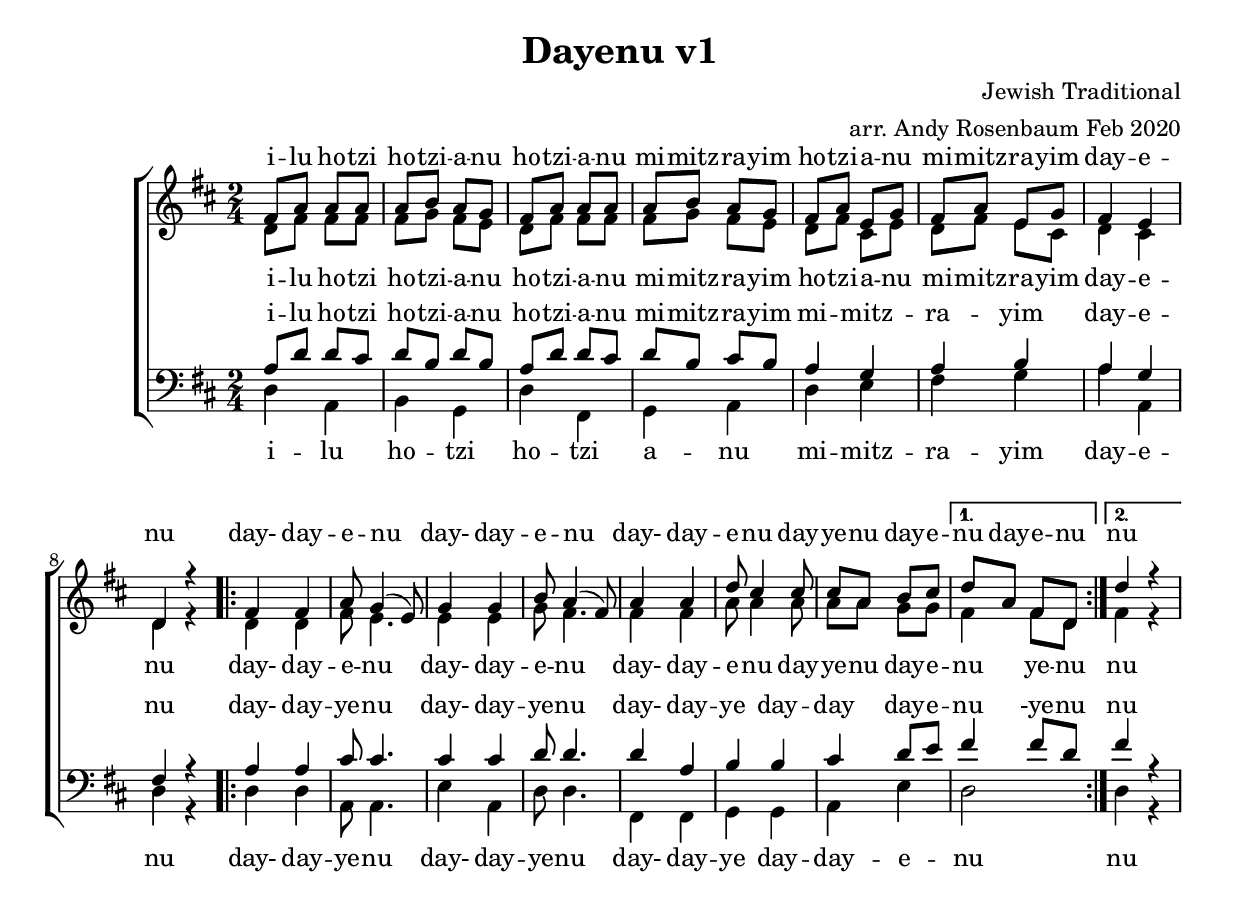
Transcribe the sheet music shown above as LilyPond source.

\version "2.18.2"  % necessary for upgrading to future LilyPond versions.

\header {
	title = "Dayenu v1"
	composer = "Jewish Traditional"
	arranger = "arr. Andy Rosenbaum Feb 2020"
}


\paper {
  top-system-spacing #'basic-distance = #10
  score-system-spacing #'basic-distance = #20
  system-system-spacing #'basic-distance = #20
  last-bottom-spacing #'basic-distance = #10
}

global = {
  \key d \major
  \time 2/4
}

% ===== %
% verse %
% ===== %

sopVerse = \relative d' {
	| fis8 a a a | a b a g 
	| fis a a a  | a b a g 
	| fis a e g  | fis a e g 
	| fis4 e     | d  r |
}

altoVerse = \relative d' {
	| d8 fis fis fis | fis g fis e
	| d fis fis fis  | fis g fis e
	| d fis cis e  | d fis e cis
	| d4 cis         | d  r |
}

tenorVerse = \relative d' {
	| a8 d d cis | d b d b
	| a d d cis | d b cis b
	| a4 g | a b
	| a4 g | fis  r |
}

bassVerse = \relative d {
	| d a | b g
	| d' fis, | g a
	| d e | fis g
	| a a, | d r
}

words = \lyricmode {
	| i -- lu ho -- tzi | ho -- tzi -- a -- nu | ho -- tzi -- a -- nu | mi -- mitz -- ra -- yim | ho -- tzi -- a -- nu | mi -- mitz -- ra -- yim | day -- e -- | nu |
}

tenorWords = \lyricmode {
	| i -- lu ho -- tzi 
	| ho -- tzi -- a -- nu 
	| ho -- tzi -- a -- nu 
	| mi -- mitz -- ra -- yim 
	| mi -- mitz -- 
	| ra -- yim 
	| day -- e -- 
	| nu |
}

bassWords = \lyricmode {
	| i -- lu 
	| ho -- tzi 
	| ho -- tzi 
	| a -- nu 
	| mi -- mitz -- 
	| ra -- yim 
	| day -- e -- 
	| nu |
}

% ====== %
% chorus %
% ====== %

sopChorusCommon = \relative d' {
	| fis4 fis 
	| a8 g4( e8)
	| g4 g
	| b8 a4( fis8)
	| a4 a
	| d8 cis4 cis8
	| cis a b cis |
}


sopChorusEndOne = \relative d'' {
	| d8 a fis d |
}

sopChorusEndTwo = \relative d'' {
	| d4 r4 |
}

altoChorusCommon = \relative d' {
	| d4 d
	| fis8 e4.
	| e4 e
	| g8 fis4.
	| fis4 fis
	| a8 a4 a8
	| a8 a g g |
}

altoChorusEndOne = \relative d' {
	| fis4 fis8 d |
}

altoChorusEndTwo = \relative d' {
	| fis4 r |
}

tenorChorusCommon = \relative d' {
	| a4 a 
	| cis8 cis4.
	| cis4 cis 
	| d8 d4.
	| d4 a 
	| b b 
	| cis d8 e |
}

tenorChorusEndOne = \relative d' {
	| fis4 fis8 d |
}

tenorChorusEndTwo = \relative d' {
	| fis4 r |
}

bassChorusCommon = \relative d {
	| d4 d
	| a8 a4.
	| e'4 a,
	| d8 d4.
	| fis,4 fis
	| g g 
	| a e' |
}

bassChorusEndOne = \relative d {
	| d2 |
}

bassChorusEndTwo = \relative d {
	| d4 r |
}

upperChorusWordsCommon = \lyricmode {
	| day- day -- | e -- nu 
	| day- day -- | e -- nu
	| day- day -- | e -- nu day -- 
	| ye -- nu day -- e -- |
}

sopChorusWordsEndOne = \lyricmode {
	| nu day -- e -- nu |
}

altoChorusWordsEndOne = \lyricmode {
	| nu ye -- nu |
}

upperChorusWordsEndTwo = \lyricmode {
	| nu |
}

lowerChorusWordsCommon = \lyricmode {
	| day- day -- | ye -- nu 
	| day- day -- | ye -- nu
	| day- day -- | ye day -- |
}

tenorChorusWordsCommon = {
	\lowerChorusWordsCommon \lyricmode { | day day -- e -- | }
}

tenorChorusWordsEndOne = \lyricmode {
	| nu -ye -- nu |
}

tenorChorusWordsEndTwo = \lyricmode {
	| nu |
}

bassChorusWordsCommon = {
	\lowerChorusWordsCommon \lyricmode { | day -- e -- | }
}

bassChorusWordsEnd = \lyricmode {
	| nu |
}

% ======== %
% in order %
% ======== %

sop = {
	\sopVerse
	\repeat volta 2 \sopChorusCommon
	\alternative {
		{ \sopChorusEndOne }
		{ \sopChorusEndTwo }
	}
}

alto = {
	\altoVerse
	\repeat volta 2 \altoChorusCommon 
	\alternative {
		{ \altoChorusEndOne }
		{ \altoChorusEndTwo }
	}
}

tenor = {
	\tenorVerse
	\repeat volta 2 \tenorChorusCommon
	\alternative {
		{ \tenorChorusEndOne }
		{ \tenorChorusEndTwo }
	}
}

bass = {
	\bassVerse 
	\repeat volta 2 \bassChorusCommon
	\alternative {
		{ \bassChorusEndOne }
		{ \bassChorusEndTwo }
	}
}

sopWordsAll = {
	\words
	\upperChorusWordsCommon
	\sopChorusWordsEndOne
	\upperChorusWordsEndTwo 
}

altoWordsAll = { 
	\words 
	\upperChorusWordsCommon 
	\altoChorusWordsEndOne 
	\upperChorusWordsEndTwo 
}

tenorWordsAll = { 
	\tenorWords 
	\tenorChorusWordsCommon 
	\tenorChorusWordsEndOne 
	\tenorChorusWordsEndTwo 
}

bassWordsAll = { 
	\bassWords 
	\bassChorusWordsCommon 
	\bassChorusWordsEnd  
	\bassChorusWordsEnd 
}

mainChorusOne = \relative c' {
	| e8 e e e e e | e d8. c16 b4 b8 | d8 d d d d d | d c8. b16 a4 a8 |
}

mainChorusOneLow = \relative c {
	| e8 e e e e e | e d8. c16 b4 b8 | d8 d d d d d | d c8. b16 a4 a8 |
}

% above chorus options

aboveChorusOneA = \relative c'' {
	| a8 a a a a a | a g8. f16 e4 e8 | f8 f f e e e | e fis8. gis16 a4 a8 |
}

aboveChorusOneB = \relative c'' {
	| a8 a a a a a | gis gis8. gis16 gis4 gis8 | f8 f f e e e | e fis8. gis16 a4 a8 |
}

aboveChorusOneC = \relative c'' {
	| a8 a a a a a | gis gis8. gis16 gis4 gis8 | f8 f f e e e | f e8. d16 c4 c8 |
}

aboveChorusOneD = \relative c'' {
	| a8 a a a a a | gis gis8. gis16 gis4 gis8 | gis8 gis gis f f f | f e8. d16 c4 c8 |
}

% below chorus options

belowChorusOneA = \relative c' {
	| c8 c c c c c | c b8. a16 b4 b8 | b8 b b b b b | b a8. gis16 a4 a8 |
}

belowChorusOneB = \relative c' {
	| c8 c c c c c | c b8. a16 e4 e8 | f8 f f d d d | d e8. f16 e4 e8 |
}

belowChorusOneC = \relative c' {
	| c8 c c c c c | c b8. a16 e4 e8 | f8 f f gis gis gis | f gis8. f16 e4 e8 |
}

belowChorusOneD = \relative c' {
	| c8 c c c c c | c b8. a16 e4 e8 | f8 f f gis gis gis | a gis8. f16 e4 e8 |
}



% bass options

baseChorusOneA = \relative c {
%   | a4. | a4. | b4. | e,4. | b'4. | e,4. | b'4 e,8 | a4. |
%     | a4. | a4. | b4. | e,4. | b'4. | e,4. | e8 fis gis | a4. |
    | a4. a | b e, | b' e, | e8 fis gis a4. |
}

% offbeat options

% Soprano
offBeatChorusOneA = \relative c' {
% 	| r8 c c r8 c c | r8 c r r8 b b | r8 b b r8 b b | r8 b r r8 c c |
	| r8 c c r8 c c | r8 b4 r8 gis gis | r8 gis gis r8 b b | r8 d4 r8 c c |
}

% Tenor
offBeatChorusOneB = \relative c' {
% 	| r8 a a r8 a a | r8 a r r8 gis gis | r8 gis gis r8 gis gis | r8 gis r r8 a a |
	| r8 a a r8 a a | r8 gis4 r8 b b | r8 b b r8 gis gis | r8 gis4 r8 e e |
%	| r8 a a r8 g g | r8 f4 r8 e e | r8 gis gis r8 gis gis | r8 gis4 r8 e e |
}

offBeatChorusOneC = \relative c' {
% 	| r8 e e r8 e e | r8 e r r8 d d | r8 d d r8 d d | r8 f r r8 e e |
	| r8 e e r8 e e | r8 e4 r8 d d | r8 d d r8 d d | r8 f4 r8 e e |
}

% offBeatBa = \lyricmode { | ba ba ba ba | ba ba ba ba | ba ba ba ba | ba ba ba ba | }
offBeatBa = \lyricmode { | ba ba ba ba | ba ba ba | ba ba ba ba | ba ba ba | }

% other

restNotes = { | r4. r | r r | }

basicTum = \lyricmode { | tum -- ba -- la tum -- ba -- la | tum -- ba -- la -- lai -- ka | tum -- ba -- la tum -- ba -- la | tum -- ba -- la -- lai -- ka | }

bassDoom = \lyricmode { | doom doom | doom doom | doom doom | tum -- ba -- la -- la | }

emptyWords = \lyricmode {}

% papa = \lyricmode { | pa pa pa pa | }

% ================== %
% chrous second part %
% ================== %

% Alto
mainChorusTwo = \relative c' {
	| a8 c e a4 a8 | c8 b a e4 e8 | g8 f d b4 b8 | d8 c8 b a4. |
}

aboveChorusTwoA = \relative c' {
	| c8 e a c4 c8 | e8 d c b4 b8 | b8 d c b4 e,8 | f8 e d c4 c8 |
}

aboveChorusTwoB = \relative c' {
	| c8 e a c4 c8 | e8 d c b4 b8 | b8 a gis e4 e8 | f8 e d c4 c8 |
}

aboveChorusTwoC = \relative c' {
	| c8 e a c4 c8 | e8 d c b4 b8 | b8 b b b4 e,8 | f8 e d c4 c8 |
}

aboveChorusTwoD = \relative c' {
	| c8 e a c4 c8 | e8 d c b4 b8 | b8 a g f4 f8 | e8 e e e4 e8 |
}

sopranoChorusTwoA = \relative c' {
	| c8 a c e4 e8 | e8 d c c4 c8 | b8 g a b4 b8 | b8 c d c4. |
}

tenorChorusTwoA = \relative c' {
	| r8 a a r8 c4 | r8 c c r g4 | r8 b b r8 gis4 | gis8 a gis e4. |
}

tenorChorusTwoAWords = \lyricmode { | ba ba ba | ba ba ba | ba ba ba | frey -- lach -- zol -- zayn | }

baseChorusTwoA = \relative c {
	| a4. a | f c' | g e | e8 fis gis a4. |
}

spiel = \lyricmode { | tum -- ba -- la -- lai -- ka | spiel -- ba -- la -- lai -- ka | tum -- ba -- la -- lai -- ka | frey -- lach -- zol -- zayn | }

bassDoomTwo = \lyricmode { | doom doom | doom doom | doom doom | frey -- lach -- zol -- zayn | }

% DENSE

%{ DENSE
sopMusic = { \aboveChorusOneD }
sopWords = \basicTum

altoMusic = { \mainChorusOne \mainChorusTwo }
altoWords = \basicTum

tenorMusic = \belowChorusOneC
% tenorWords = \basicTum

bassMusic = \baseChorusOneA
%}

% OPEN

sopMusic = \transpose c c' { \offBeatChorusOneA \sopranoChorusTwoA }
sopWords = { \offBeatBa \spiel }

altoMusic = { \mainChorusOne \mainChorusTwo }
altoWords = { \basicTum \spiel }

% tenorMusic = \transpose c c, { \offBeatChorusOneB }
tenorMusic = { \offBeatChorusOneB \tenorChorusTwoA }
% tenorWords = { \offBeatBa \tenorChorusTwoAWords }

bassMusic = { \baseChorusOneA \baseChorusTwoA }

% bassWords = { \bassDoom \bassDoomTwo }


\score {
  \new ChoirStaff <<
    \new Lyrics = "sopranos" \with {
      % this is needed for lyrics above a staff
      \override VerticalAxisGroup.staff-affinity = #DOWN
    }
    \new Staff = "upper" <<
	\set Staff.midiInstrument = "voice oohs"
      \new Voice = "sopranos" {
        \voiceOne
        << \global \sop >>
      }
      \new Voice = "altos" {
        \voiceTwo
        << \global \alto >>
      }
    >>
    \new Lyrics = "altos"
    \new Lyrics = "tenors" \with {
      % this is needed for lyrics above a staff
      \override VerticalAxisGroup.staff-affinity = #DOWN
    }
    \new Staff = "lower" <<
      \set Staff.midiInstrument = "voice oohs"
      \clef bass
      \new Voice = "tenors" {
        \voiceOne
        << \global \tenor >>
      }
      \new Voice = "basses" {
        \voiceTwo << \global \bass >>
      }
    >>
    \new Lyrics = "basses"
    \context Lyrics = "sopranos" \lyricsto "sopranos" \sopWordsAll
    \context Lyrics = "altos" \lyricsto "altos" \altoWordsAll
    \context Lyrics = "tenors" \lyricsto "tenors" \tenorWordsAll
    \context Lyrics = "basses" \lyricsto "basses" \bassWordsAll
  >>
\layout{}
\midi{ \tempo 4 = 100 }
}
